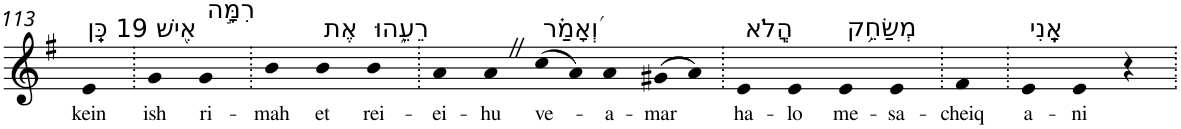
**kern	**text
*part1	*part1
*staff1	*staff1
*I"Piano	*
*I'Pno	*
!!LO:PB:g=z
*clefG2	*
*k[f#]	*
*G:	*
=113	=113
!LO:TX:a:t=19 כֵּֽן	!
!	!LO:LY:b
4e	kein
=114.	=114.
!LO:TX:a:t=אִ֭ישׁ	!
!	!LO:LY:b
4g	ish
!LO:TX:a:t=רִמָּ֣ה	!
!	!LO:LY:b
4g	ri-
=115.	=115.
!	!LO:LY:b
4b	-mah
!LO:TX:a:t=אֶת	!
!	!LO:LY:b
4b	et
!LO:TX:a:t=רֵעֵ֑הוּ	!
!	!LO:LY:b
4b	rei-
=116.	=116.
!	!LO:LY:b
4a	-ei-
!	!LO:LY:b
4aZ	-hu
!LO:TX:a:t=וְ֝אָמַ֗ר	!
!	!LO:LY:b
(>8cc	ve-
8a)	.
!	!LO:LY:b
4a	-a-
!	!LO:LY:b
(>8g#X	-mar
8a)	.
=117.	=117.
!LO:TX:a:t=הֲֽלֹא	!
!	!LO:LY:b
4e	ha-
!	!LO:LY:b
4e	-lo
!LO:TX:a:t=מְשַׂחֵ֥ק	!
!	!LO:LY:b
4e	me-
!	!LO:LY:b
4e	-sa-
=118.	=118.
!	!LO:LY:b
4f#	-cheiq
=119.	=119.
!LO:TX:a:t=אָֽנִי	!
!	!LO:LY:b
4e	a-
!	!LO:LY:b
4e	-ni
4r	.
=.	=.
*-	*-
